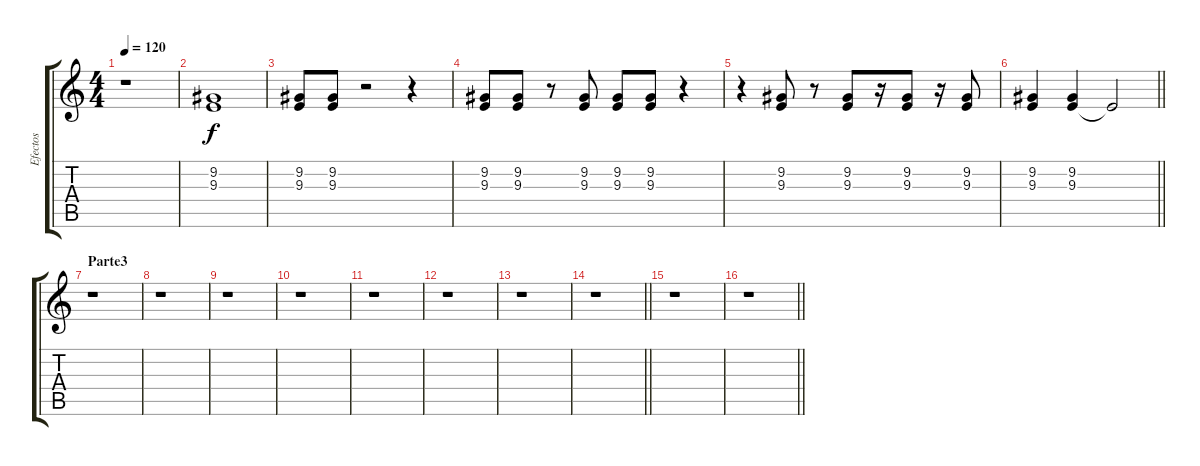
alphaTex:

\track ("Efectos" "Efectos") {instrument reversecymbal}
\staff {score tabs}
\tuning (E4 B3 G3 D3 A2 E2) {hide}
\ts (4 4)
\tempo 120
\clef g2
\ks c
r.1{dy f} |
(9.2 9.3).1 |
(9.2 9.3).8 (9.2 9.3).8 r.2 r.4 |
(9.2 9.3).8 (9.2 9.3).8 r.8 (9.2 9.3).8 (9.2 9.3).8 (9.2 9.3).8 r.4 |
r.4 (9.2 9.3).8 r.8 (9.2 9.3).8 r.16 (9.2 9.3).8 r.16 (9.2 9.3).8 |
\barLineRight lightlight
(9.2 9.3).4 (9.2 9.3).4 9.3{t}.2 |
\section ("" "Parte3")
r.1 |
r.1 |
r.1 |
r.1 |
r.1 |
r.1 |
r.1 |
\barLineRight lightlight
r.1 |
\section ("" "")
r.1 |
\barLineRight lightlight
r.1
